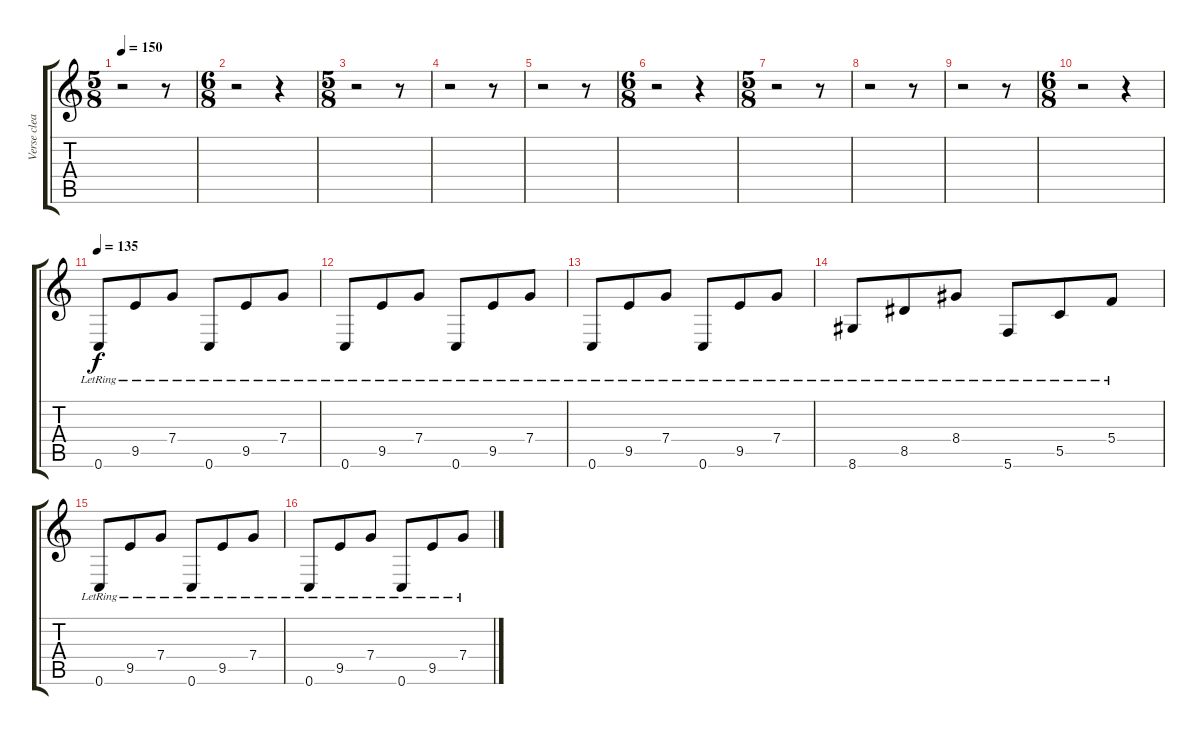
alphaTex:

\track ("Verse clean 1" "Verse clea") {instrument electricguitarclean}
\staff {score tabs}
\tuning (D4 A3 F3 C3 G2 C2) {hide}
\ts (5 8)
\tempo 150
\clef g2
\ks c
r.2{dy f} r.8 |
\ts (6 8)
r.2 r.4 |
\ts (5 8)
r.2 r.8 |
r.2 r.8 |
r.2 r.8 |
\ts (6 8)
r.2 r.4 |
\ts (5 8)
r.2 r.8 |
r.2 r.8 |
r.2 r.8 |
\ts (6 8)
r.2 r.4 |
\tempo 135
0.6{lr}.8 9.5{lr}.8 7.4{lr}.8 0.6{lr}.8 9.5{lr}.8 7.4{lr}.8 |
0.6{lr}.8 9.5{lr}.8 7.4{lr}.8 0.6{lr}.8 9.5{lr}.8 7.4{lr}.8 |
0.6{lr}.8 9.5{lr}.8 7.4{lr}.8 0.6{lr}.8 9.5{lr}.8 7.4{lr}.8 |
8.6{lr}.8 8.5{lr}.8 8.4{lr}.8 5.6{lr}.8 5.5{lr}.8 5.4{lr}.8 |
0.6{lr}.8 9.5{lr}.8 7.4{lr}.8 0.6{lr}.8 9.5{lr}.8 7.4{lr}.8 |
0.6{lr}.8 9.5{lr}.8 7.4{lr}.8 0.6{lr}.8 9.5{lr}.8 7.4{lr}.8
